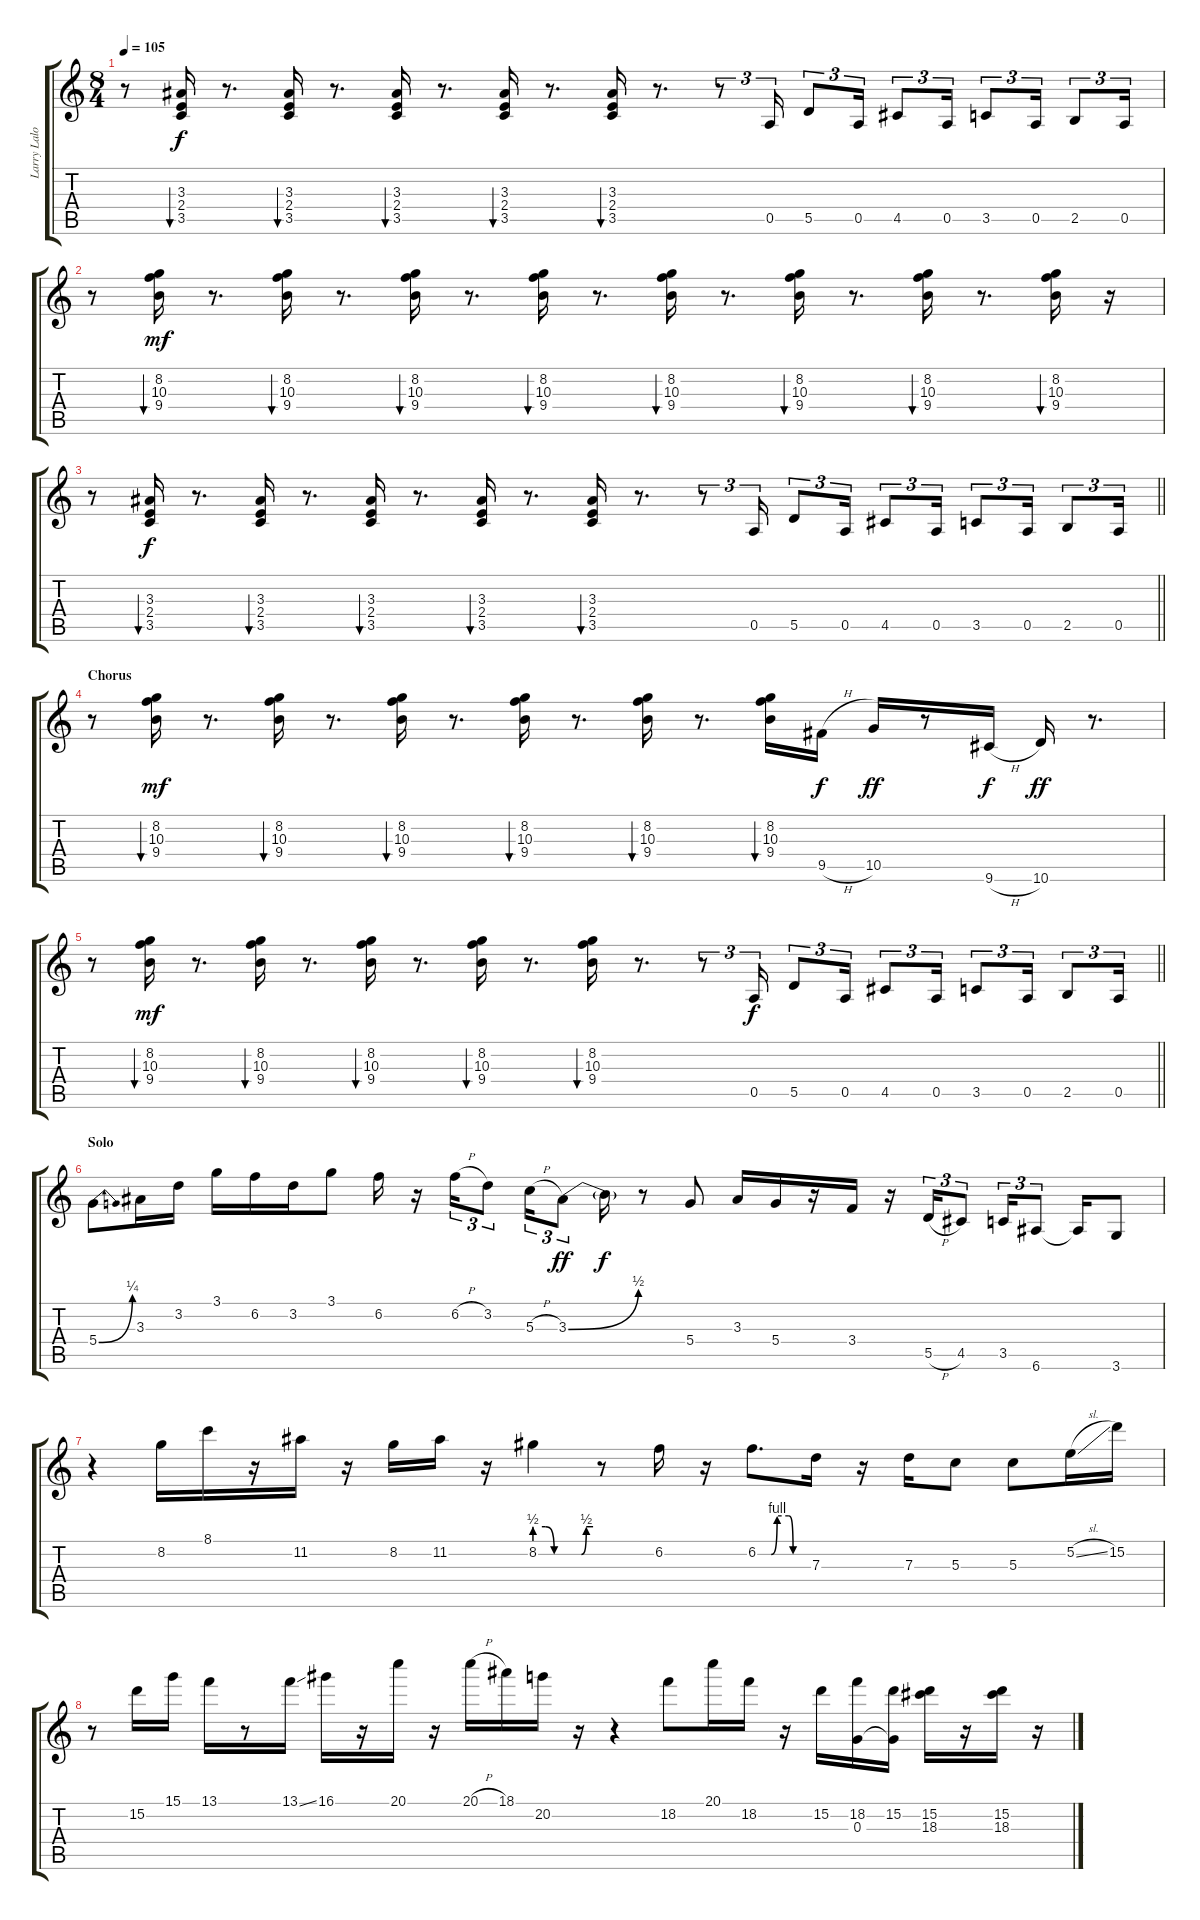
\track ("Larry Lalonde" "Larry Lalo") {instrument electricguitarmuted}
\staff {score tabs}
\tuning (E4 B3 G3 D3 A2 E2) {hide}
\ts (8 4)
\tempo 105
\clef g2
\ks c
r.8{dy mp} (3.3 2.4 3.5).16{bu 30 dy f} r.8{d} (3.3 2.4 3.5).16{bu 30} r.8{d} (3.3 2.4 3.5).16{bu 30} r.8{d} (3.3 2.4 3.5).16{bu 30} r.8{d} (3.3 2.4 3.5).16{bu 30} r.8{d} r.8{tu (3 2)} 0.5.16{tu (3 2)} 5.5.8{tu (3 2)} 0.5.16{tu (3 2)} 4.5.8{tu (3 2)} 0.5.16{tu (3 2)} 3.5.8{tu (3 2)} 0.5.16{tu (3 2)} 2.5.8{tu (3 2)} 0.5.16{tu (3 2)} |
r.8 (8.2 10.3 9.4).16{bu 30 dy mf} r.8{d} (8.2 10.3 9.4).16{bu 30} r.8{d} (8.2 10.3 9.4).16{bu 30} r.8{d} (8.2 10.3 9.4).16{bu 30} r.8{d} (8.2 10.3 9.4).16{bu 30} r.8{d} (8.2 10.3 9.4).16{bu 30} r.8{d} (8.2 10.3 9.4).16{bu 30} r.8{d} (8.2 10.3 9.4).16{bu 30} r.16 |
\barLineRight lightlight
r.8 (3.3 2.4 3.5).16{bu 30 dy f} r.8{d} (3.3 2.4 3.5).16{bu 30} r.8{d} (3.3 2.4 3.5).16{bu 30} r.8{d} (3.3 2.4 3.5).16{bu 30} r.8{d} (3.3 2.4 3.5).16{bu 30} r.8{d} r.8{tu (3 2)} 0.5.16{tu (3 2)} 5.5.8{tu (3 2)} 0.5.16{tu (3 2)} 4.5.8{tu (3 2)} 0.5.16{tu (3 2)} 3.5.8{tu (3 2)} 0.5.16{tu (3 2)} 2.5.8{tu (3 2)} 0.5.16{tu (3 2)} |
\section ("" "Chorus")
r.8 (8.2 10.3 9.4).16{bu 30 dy mf} r.8{d} (8.2 10.3 9.4).16{bu 30} r.8{d} (8.2 10.3 9.4).16{bu 30} r.8{d} (8.2 10.3 9.4).16{bu 30} r.8{d} (8.2 10.3 9.4).16{bu 30} r.8{d} (8.2 10.3 9.4).16{bu 30} 9.5{h}.16{dy f} 10.5.16{dy ff} r.8 9.6{h}.16{dy f} 10.6.16{dy ff} r.8{d} |
\barLineRight lightlight
r.8 (8.2 10.3 9.4).16{bu 30 dy mf} r.8{d} (8.2 10.3 9.4).16{bu 30} r.8{d} (8.2 10.3 9.4).16{bu 30} r.8{d} (8.2 10.3 9.4).16{bu 30} r.8{d} (8.2 10.3 9.4).16{bu 30} r.8{d} r.8{tu (3 2)} 0.5.16{tu (3 2) dy f} 5.5.8{tu (3 2)} 0.5.16{tu (3 2)} 4.5.8{tu (3 2)} 0.5.16{tu (3 2)} 3.5.8{tu (3 2)} 0.5.16{tu (3 2)} 2.5.8{tu (3 2)} 0.5.16{tu (3 2)} |
\section ("" "Solo")
5.4{be (bend 0 0 60 1)}.8{instrument overdrivenguitar} 3.3.16 3.2.16 3.1.16 6.2.16 3.2.16 3.1.8 6.2.16 r.16 6.2{h}.16{tu (3 2)} 3.2.8{tu (3 2)} 5.3{h}.16{tu (3 2)} 3.3{be (bend 0 0 60 2)}.8{tu (3 2) dy ff} 3.3{t}.16{dy f} r.8 5.4.8 3.3.16 5.4.16 r.16 3.4.16 r.16 5.5{h}.16{tu (3 2)} 4.5.8{tu (3 2)} 3.5.16{tu (3 2)} 6.6.8{tu (3 2)} 6.6{t}.16 3.6.8 |
r.4 8.2.16 8.1.16 r.16 11.2.16 r.16 8.2.16 11.2.16 r.16 8.2{be (custom 0 2 11 2 20 0 44 0 48 0 53 2 60 2)}.4 r.8 6.2.16 r.16 6.2{be (custom 0 0 16 0 23 4 37 4 42 0 60 0)}.8{d} 7.3.16 r.16 7.3.16 5.3.8 5.3.8 5.2{sl}.16 15.2.16 |
r.8 15.2.16 15.1.16 13.1.16 r.8 13.1{ss}.16 16.1.16 r.16 20.1.16 r.16 20.1{h}.16 18.1.16 20.2.16 r.16 r.4 18.2.8 20.1.16 18.2.16 r.16 15.2.16 (18.2 0.3).16 (15.2 0.3{t}).16 (15.2 18.3).16 r.16 (15.2 18.3).16 r.16
